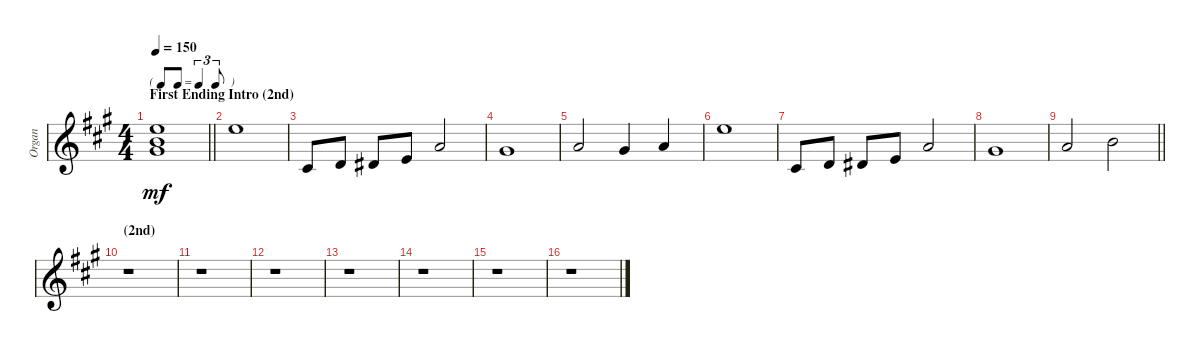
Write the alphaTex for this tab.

\track ("Organ" "Organ") {instrument drawbarorgan}
\staff {score}
\tuning (E4 B3 G3 D3 A2 E2 B1) {hide}
\ts (4 4)
\tf triplet8th
\section ("" "First Ending")
\tempo 150
\clef g2
\barLineRight lightlight
\ks a
(12.1 12.2 13.3).1{dy mf} |
\section ("" "Intro (2nd)")
12.1.1 |
2.2.8 3.2.8 4.2.8 0.1.8 5.1.2 |
4.1.1 |
5.1.2 4.1.4 5.1.4 |
12.1.1 |
2.2.8 3.2.8 4.2.8 0.1.8 5.1.2 |
4.1.1 |
\barLineRight lightlight
5.1.2 7.1.2 |
\section ("" "(2nd)")
r.1 |
r.1 |
r.1 |
r.1 |
r.1 |
r.1 |
r.1
